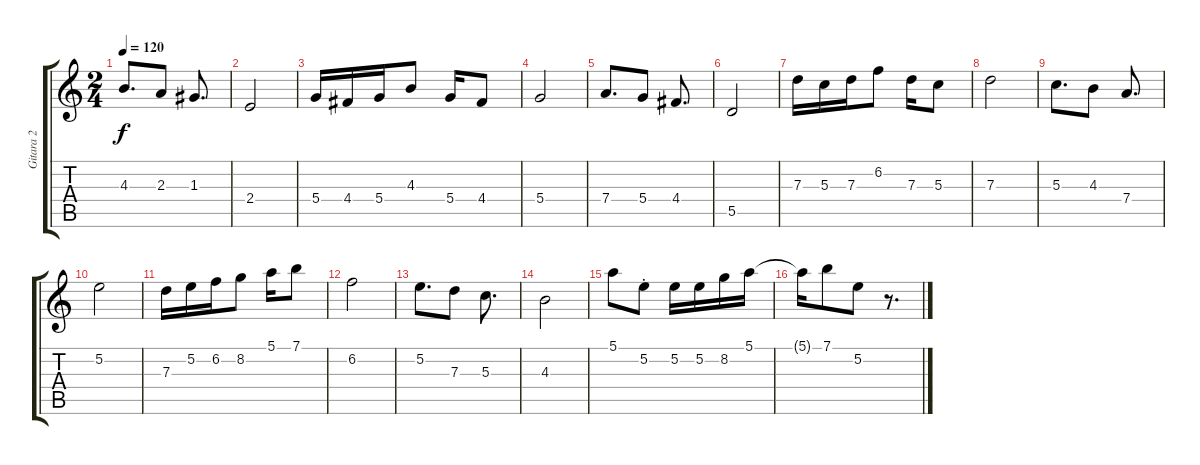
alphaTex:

\track ("Gitara 2" "Gitara 2") {instrument electricguitarjazz}
\staff {score tabs}
\tuning (E4 B3 G3 D3 A2 E2) {hide}
\ts (2 4)
\tempo 120
\clef g2
\ks aminor
4.3.8{d dy f} 2.3.8 1.3.8{d} |
2.4.2 |
5.4.16 4.4.16 5.4.16 4.3.8 5.4.16 4.4.8 |
5.4.2 |
7.4.8{d} 5.4.8 4.4.8{d} |
5.5.2 |
7.3.16 5.3.16 7.3.16 6.2.8 7.3.16 5.3.8 |
7.3.2 |
5.3.8{d} 4.3.8 7.4.8{d} |
5.2.2 |
7.3.16 5.2.16 6.2.16 8.2.8 5.1.16 7.1.8 |
6.2.2 |
5.2.8{d} 7.3.8 5.3.8{d} |
4.3.2 |
5.1.8 5.2{st}.8 5.2.16 5.2.16 8.2.16 5.1.16 |
5.1{t}.16 7.1.8 5.2.8 r.8{d}
